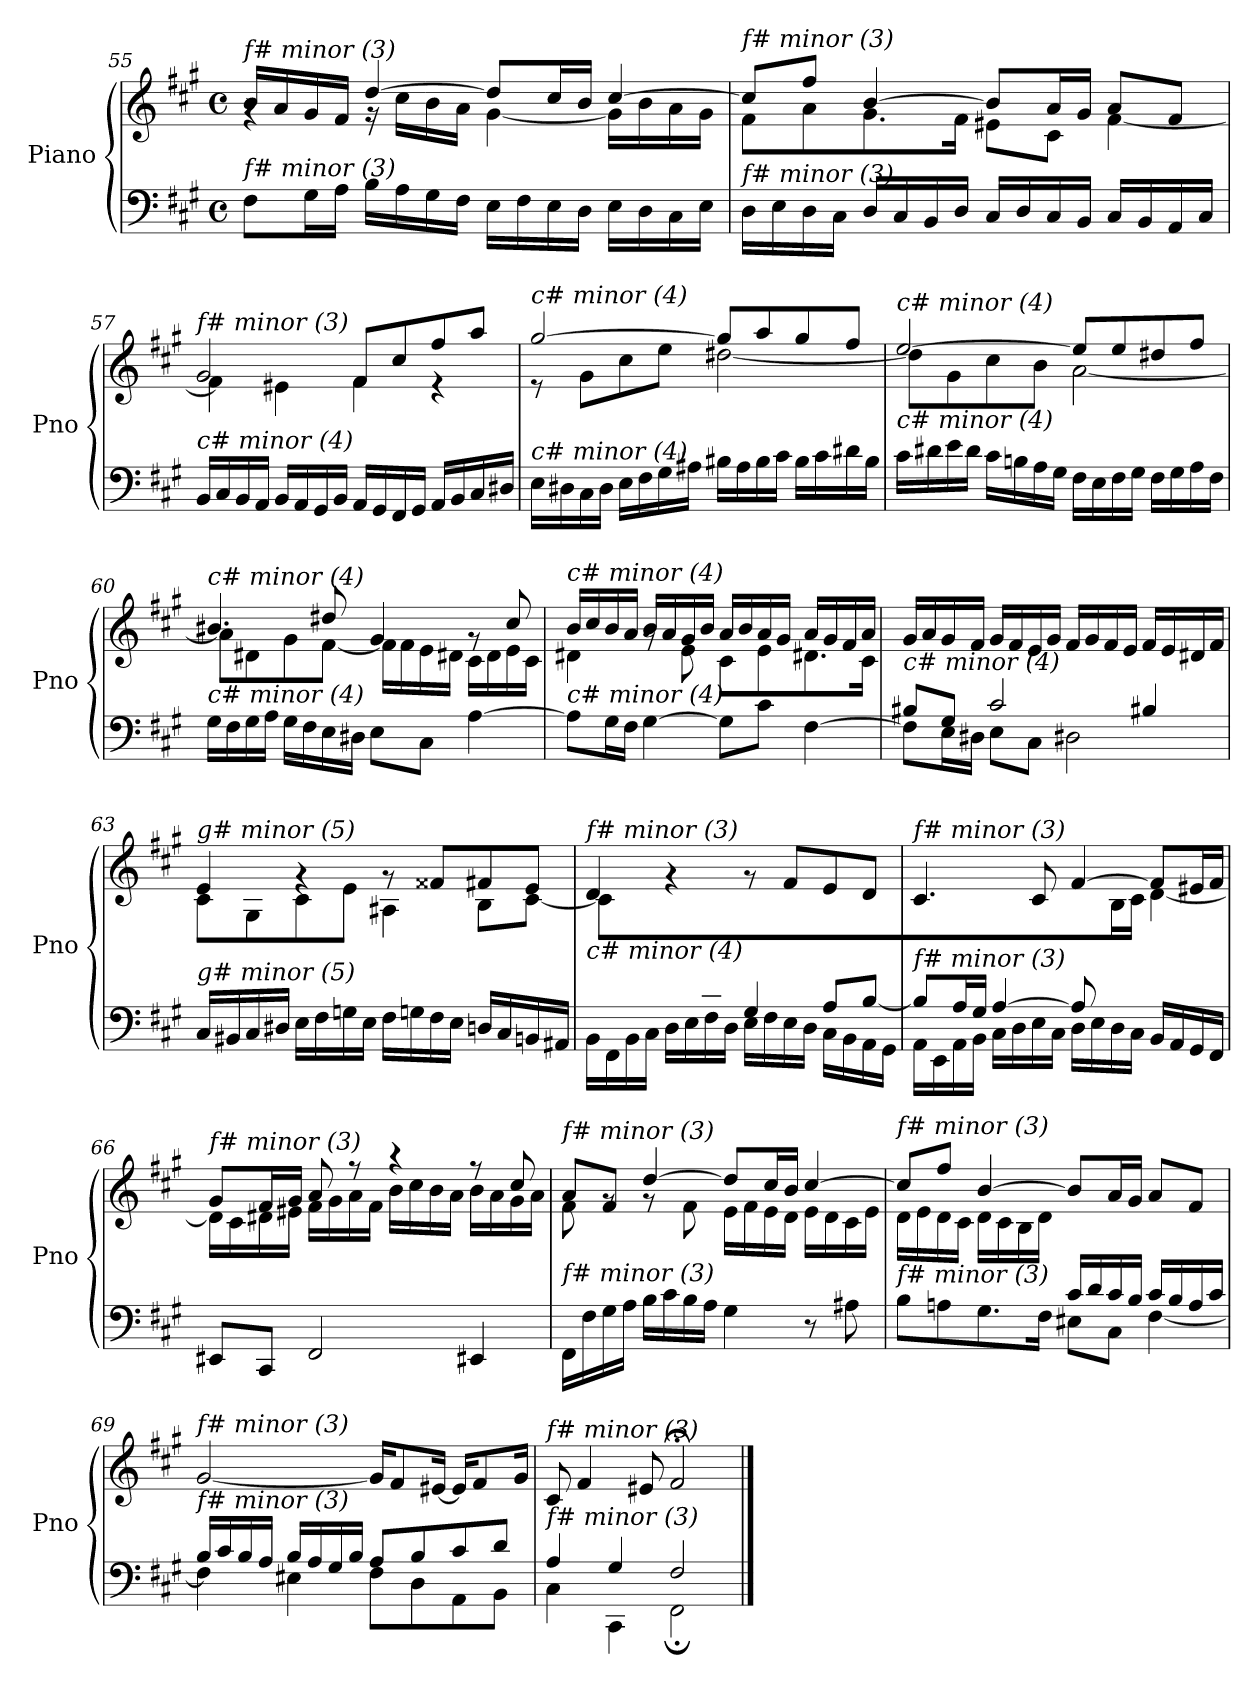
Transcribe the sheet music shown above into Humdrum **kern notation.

**kern	**kern
*part1	*part1
*staff2	*staff1
*I"Piano	*
*I'Pno	*
!!LO:LB:g=z
*clefF4	*clefG2
*k[f#c#g#]	*k[f#c#g#]
*M4/4	*M4/4
*met(c)	*met(c)
=55	=55
*	*^
!	!LO:TX:i:t=f# minor (3)	!
!LO:TX:i:t=f# minor (3)	!	!
8F#\L	16b/LL	4rg
.	16a/	.
16G#\L	16g#/	.
16A\JJ	16f#/JJ	.
16B\LL	[4dd/	16r
16A\	.	16cc#\LL
16G#\	.	16b\
16F#\JJ	.	16a\JJ
16E\LL	8dd/L]	[4g#\
16F#\	.	.
16E\	16cc#/L	.
16D\JJ	16b/JJ	.
16E\LL	[4cc#/	16g#\LL]
16D\	.	16b\
16C#\	.	16a\
16E\JJ	.	16g#\JJ
=56	=56	=56
!	!LO:TX:i:t=f# minor (3)	!
!LO:TX:i:t=f# minor (3)	!	!
16D\LL	8cc#/L]	8f#\L
16E\	.	.
16D\	8ff#/J	8a\
16C#\JJ	.	.
16D/LL	[4b/	8.g#\
16C#/	.	.
16BB/	.	.
16D/JJ	.	16f#\Jk
16C#/LL	8b/L]	8e#X\L
16D/	.	.
16C#/	16a/L	8c#\J
16BB/JJ	16g#/JJ	.
16C#/LL	8a/L	[4f#\
16BB/	.	.
16AA/	8f#/J	.
16C#/JJ	.	.
=57	=57	=57
!	!LO:TX:i:t=f# minor (3)	!
!LO:TX:i:t=c# minor (4)	!	!
16BB/LL	2g#/	4f#\]
16C#/	.	.
16BB/	.	.
16AA/JJ	.	.
16BB/LL	.	4e#X\
16AA/	.	.
16GG#/	.	.
16BB/JJ	.	.
16AA/LL	8f#/L	4f#\
16GG#/	.	.
16FF#/	8cc#/	.
16GG#/JJ	.	.
16AA/LL	8ff#/	4r
16BB/	.	.
16C#/	8aa/J	.
16D#X/JJ	.	.
!!LO:LB:g=z	!!
=58	=58	=58
!	!LO:TX:i:t=c# minor (4)	!
!LO:TX:i:t=c# minor (4)	!	!
16E\LL	[2gg#/	8r
16D#X\	.	.
16C#\	.	8g#\L
16D#\JJ	.	.
16E\LL	.	8cc#\
16F#\	.	.
16G#\	.	8ee\J
16A#X\JJ	.	.
16B#X\LL	8gg#/L]	[2dd#X\
16A#\	.	.
16B#\	8aa/	.
16c#\JJ	.	.
16B#\LL	8gg#/	.
16c#\	.	.
16d#X\	8ff#/J	.
16B#\JJ	.	.
=59	=59	=59
!	!LO:TX:i:t=c# minor (4)	!
!LO:TX:i:t=c# minor (4)	!	!
16c#\LL	[2ee/	8dd#\L]
16d#X\	.	.
16e\	.	8g#\
16d#\JJ	.	.
16c#\LL	.	8cc#\
16Bn\	.	.
16A\	.	8b\J
16G#\JJ	.	.
16F#\LL	8ee/L]	[2a\
16E\	.	.
16F#\	8ee/	.
16G#\JJ	.	.
16F#\LL	8dd#X/	.
16G#\	.	.
16A\	8ff#/J	.
16F#\JJ	.	.
=60	=60	=60
!	!LO:TX:i:t=c# minor (4)	!
!LO:TX:i:t=c# minor (4)	!	!
16G#\LL	4.b#X/	8a\L]
16F#\	.	.
16G#\	.	8d#X\
16A\JJ	.	.
16G#\LL	.	8g#\
16F#\	.	.
16E\	8dd#X/	[8f#\J
16D#X\JJ	.	.
8E\L	4g#/	16f#\LL]
.	.	16f#\
8C#\J	.	16e\
.	.	16d#X\JJ
[4A\	8rg	16c#\LL
.	.	16d#\
.	8cc#/	16e\
.	.	16c#\JJ
!!LO:PB:g=z	!!
=61	=61	=61
!	!LO:TX:i:t=c# minor (4)	!
!LO:TX:i:t=c# minor (4)	!	!
8A\L]	16b/LL	4d#X\
.	16cc#/	.
16G#\L	16b/	.
16F#\JJ	16a/JJ	.
[4G#\	16b/LL	8rg
.	16a/	.
.	16g#/	8e\
.	16b/JJ	.
8G#\L]	16a/LL	8c#\L
.	16b/	.
8c#\J	16a/	8e\
.	16g#/JJ	.
[4F#\	16a/LL	8.d#X\
.	16g#/	.
.	16f#/	.
.	16a/JJ	16c#\Jk
=62	=62	=62
*^	*	*
!	!	!LO:TX:i:t=c# minor (4)	!
!LO:TX:i:t=c# minor (4)	!	!	!
*	*	*v	*v
8B#X/L	8F#\L]	16g#/LL
.	.	16a/
8G#/J	16E\L	16g#/
.	16D#X\JJ	16f#/JJ
2c#/	8E\L	16g#/LL
.	.	16f#/
.	8C#\J	16e/
.	.	16g#/JJ
.	2D#X\	16f#/LL
.	.	16g#/
.	.	16f#/
.	.	16e/JJ
4B#X/	.	16f#/LL
.	.	16e/
.	.	16d#X/
.	.	16f#/JJ
*v	*v	*
=63	=63
*	*^
!	!LO:TX:i:t=g# minor (5)	!
!LO:TX:i:t=g# minor (5)	!	!
16C#/LL	4e/	8c#\L
16BB#Xi/	.	.
16C#/	.	8G#\
16D#X/JJ	.	.
16E\LL	4rg	8c#\
16F#\	.	.
16Gn\	.	8e\J
16E\JJ	.	.
16F#\LL	8rg	4A#X\
16Gn\	.	.
16F#\	8f##Xj/L	.
16E\JJ	.	.
16Dn/LL	8f#/	8B\L
16C#/	.	.
16BBn/	8e/J	[8c#\J
16AA#X/JJ	.	.
!!LO:LB:g=z
=64	=64	=64
*^	*	*^
*	*^	*	*	*
!	!	!	!LO:TX:i:t=f# minor (3)	!	!
!LO:TX:i:t=c# minor (4)	!	!	!	!	!
8ryy	16BB\LL	2ryy	4d/	8c#\L]	2ryy
.	16FF#\	.	.	.	.
8F#/	16BB\	.	.	4.ryy	.
.	16C#\JJ	.	.	.	.
8B/	16D\LL	.	4rg	.	.
.	16E\	.	.	.	.
8d/J	16F#\	.	.	.	.
.	16D\JJ	.	.	.	.
2ryy	4G#/	16E\LL	8rg	2ryy	2ryy
.	.	16F#\	.	.	.
.	.	16E\	8f#/L	.	.
.	.	16D\JJ	.	.	.
.	8A/L	16C#\LL	8e/	.	.
.	.	16BB\	.	.	.
.	[8B/J	16AA\	8d/J	.	.
.	.	16GG#\JJ	.	.	.
=65	=65	=65	=65	=65	=65
!	!	!	!LO:TX:i:t=f# minor (3)	!	!
!LO:TX:i:t=f# minor (3)	!	!	!	!	!
4ryy	8B/L]	16AA\LL	4.c#/	4ryy	4ryy
.	.	16EE\	.	.	.
.	16A/L	16AA\	.	.	.
.	16G#/JJ	16BB\JJ	.	.	.
[4A/	16C#\LL	2.ryy	.	4.ryy	2.ryy
.	16D\	.	.	.	.
.	16E\	.	8c#/	.	.
.	16C#\JJ	.	.	.	.
8A/L]	16D\LL	.	[4f#/	.	.
.	16E\	.	.	.	.
4.ryy	16D\	.	.	16B\L	.
.	16C#\JJ	.	.	16c#\JJ	.
.	16BB/LL	.	8f#/L]	[4d\	.
.	16AA/	.	.	.	.
.	16GG#/	.	16e#X/L	.	.
.	16FF#/JJ	.	16f#/JJ	.	.
*	*v	*v	*	*	*
*	*	*	*v	*v
=66	=66	=66	=66
!	!	!LO:TX:i:t=f# minor (3)	!
!LO:TX:i:t=f# minor (3)	!	!	!
*v	*v	*	*
8EE#X/L	8g#/L	16d\LL]
.	.	16c#\
8CC#/J	16f#/L	16d#X\
.	16g#/JJ	16e#X\JJ
2FF#/	8a/	16f#\LL
.	.	16g#\
.	8r	16a\
.	.	16f#\JJ
.	4r	16b\LL
.	.	16cc#\
.	.	16b\
.	.	16a\JJ
4EE#X/	8r	16b\LL
.	.	16a\
.	8cc#/	16g#\
.	.	16a\JJ
!!LO:LB:g=z	!!
=67	=67	=67
!	!LO:TX:i:t=f# minor (3)	!
!LO:TX:i:t=f# minor (3)	!	!
16FF#\LL	8a/L	8f#\
16F#\	.	.
16G#\	8f#/J	8rg
16A\JJ	.	.
16B\LL	[4dd/	8rg
16c#\	.	.
16B\	.	8f#\
16A\JJ	.	.
4G#\	8dd/L]	16e\LL
.	.	16f#\
.	16cc#/L	16e\
.	16b/JJ	16d\JJ
8r	[4cc#/	16e\LL
.	.	16d\
8A#X\	.	16c#\
.	.	16e\JJ
=68	=68	=68
*^	*	*
!	!	!LO:TX:i:t=f# minor (3)	!
!LO:TX:i:t=f# minor (3)	!	!	!
2ryy	8B\L	8cc#/L]	16d\LL
.	.	.	16e\
.	8An\	8ff#/J	16d\
.	.	.	16c#\JJ
.	8.G#\	[4b/	16d\LL
.	.	.	16c#\
.	.	.	16B\
.	16F#\Jk	.	16d\JJ
16c#/LL	8E#X\L	8b/L]	2ryy
16d/	.	.	.
16c#/	8C#\J	16a/L	.
16B/JJ	.	16g#/JJ	.
16c#/LL	[4F#\	8a/L	.
16B/	.	.	.
16A/	.	8f#/J	.
16c#/JJ	.	.	.
*	*	*v	*v
=69	=69	=69
!	!	!LO:TX:i:t=f# minor (3)
!LO:TX:i:t=f# minor (3)	!	!
16B/LL	4F#\]	[2g#/
16c#/	.	.
16B/	.	.
16A/JJ	.	.
16B/LL	4E#X\	.
16A/	.	.
16G#/	.	.
16B/JJ	.	.
8A/L	8F#\L	16g#/KL]
.	.	8f#/
8B/	8D\	.
.	.	[16e#X/Jk
8c#/	8AA\	16e#/KL]
.	.	8f#/
8d/J	8BB\J	.
.	.	16g#/Jk
=70	=70	=70
!	!	!LO:TX:i:t=f# minor (3)
!LO:TX:i:t=f# minor (3)	!	!
4A/	4C#\	8c#/
.	.	4f#/
4G#/	4CC#\	.
.	.	8e#X/
2F#/	2FF#;\	2f#;</
*v	*v	*
==	==
*-	*-
